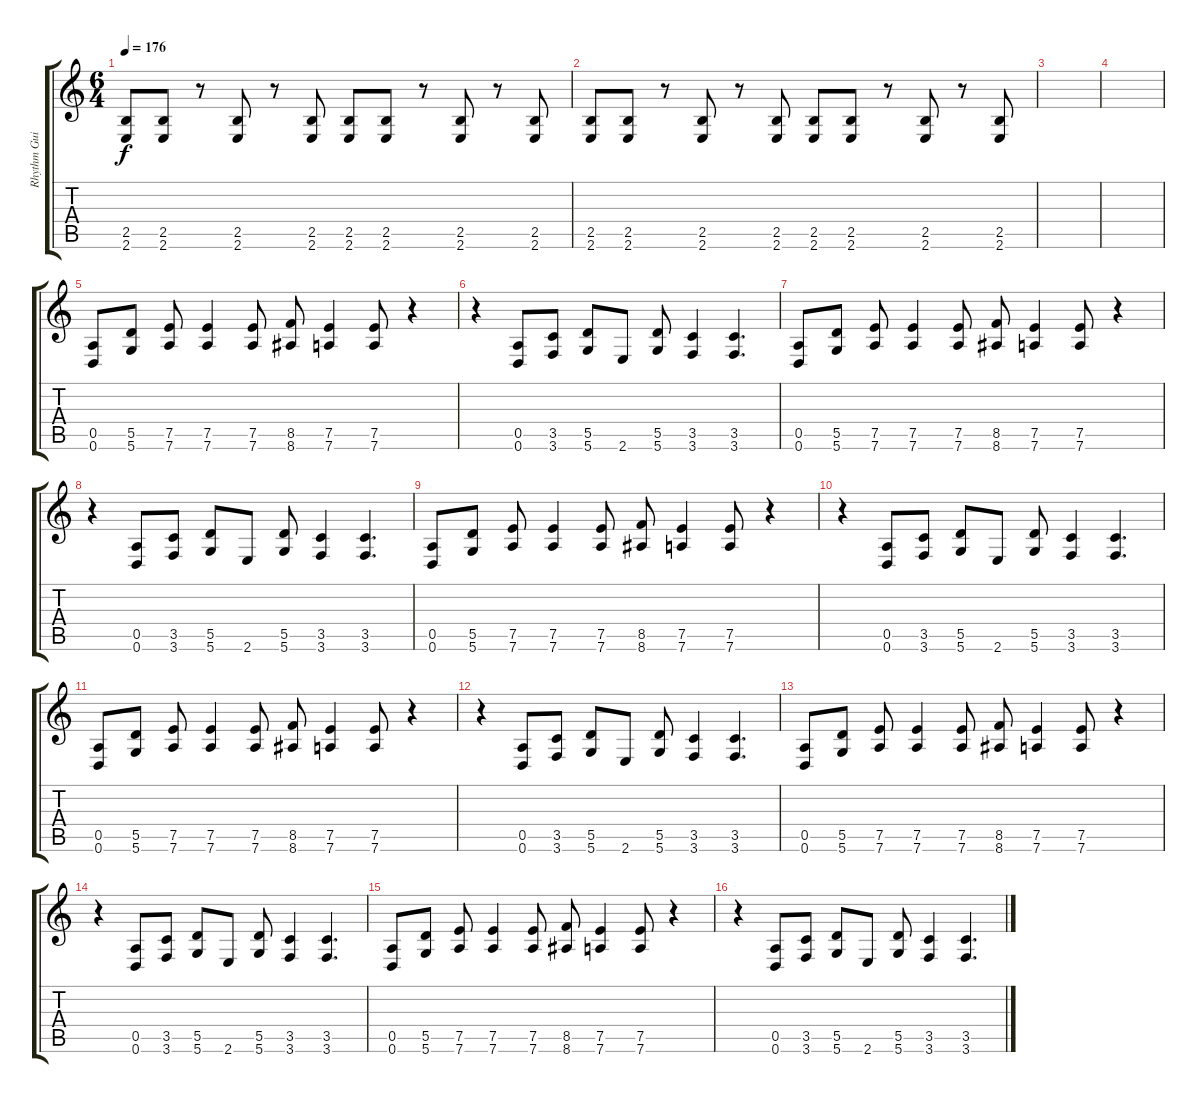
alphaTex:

\track ("Rhythm Guitar" "Rhythm Gui") {instrument distortionguitar}
\staff {score tabs}
\tuning (E4 B3 G3 D3 A2 D2) {hide}
\ts (6 4)
\tempo 176
\clef g2
\ks c
(2.5 2.6).8{dy f} (2.5 2.6).8 r.8 (2.5 2.6).8 r.8 (2.5 2.6).8 (2.5 2.6).8 (2.5 2.6).8 r.8 (2.5 2.6).8 r.8 (2.5 2.6).8 |
(2.5 2.6).8 (2.5 2.6).8 r.8 (2.5 2.6).8 r.8 (2.5 2.6).8 (2.5 2.6).8 (2.5 2.6).8 r.8 (2.5 2.6).8 r.8 (2.5 2.6).8 |
|
|
(0.5 0.6).8 (5.5 5.6).8 (7.5 7.6).8 (7.5 7.6).4 (7.5 7.6).8 (8.5 8.6).8 (7.5 7.6).4 (7.5 7.6).8 r.4 |
r.4 (0.5 0.6).8 (3.5 3.6).8 (5.5 5.6).8 2.6.8 (5.5 5.6).8 (3.5 3.6).4 (3.5 3.6).4{d} |
(0.5 0.6).8 (5.5 5.6).8 (7.5 7.6).8 (7.5 7.6).4 (7.5 7.6).8 (8.5 8.6).8 (7.5 7.6).4 (7.5 7.6).8 r.4 |
r.4 (0.5 0.6).8 (3.5 3.6).8 (5.5 5.6).8 2.6.8 (5.5 5.6).8 (3.5 3.6).4 (3.5 3.6).4{d} |
(0.5 0.6).8 (5.5 5.6).8 (7.5 7.6).8 (7.5 7.6).4 (7.5 7.6).8 (8.5 8.6).8 (7.5 7.6).4 (7.5 7.6).8 r.4 |
r.4 (0.5 0.6).8 (3.5 3.6).8 (5.5 5.6).8 2.6.8 (5.5 5.6).8 (3.5 3.6).4 (3.5 3.6).4{d} |
(0.5 0.6).8 (5.5 5.6).8 (7.5 7.6).8 (7.5 7.6).4 (7.5 7.6).8 (8.5 8.6).8 (7.5 7.6).4 (7.5 7.6).8 r.4 |
r.4 (0.5 0.6).8 (3.5 3.6).8 (5.5 5.6).8 2.6.8 (5.5 5.6).8 (3.5 3.6).4 (3.5 3.6).4{d} |
(0.5 0.6).8 (5.5 5.6).8 (7.5 7.6).8 (7.5 7.6).4 (7.5 7.6).8 (8.5 8.6).8 (7.5 7.6).4 (7.5 7.6).8 r.4 |
r.4 (0.5 0.6).8 (3.5 3.6).8 (5.5 5.6).8 2.6.8 (5.5 5.6).8 (3.5 3.6).4 (3.5 3.6).4{d} |
(0.5 0.6).8 (5.5 5.6).8 (7.5 7.6).8 (7.5 7.6).4 (7.5 7.6).8 (8.5 8.6).8 (7.5 7.6).4 (7.5 7.6).8 r.4 |
r.4 (0.5 0.6).8 (3.5 3.6).8 (5.5 5.6).8 2.6.8 (5.5 5.6).8 (3.5 3.6).4 (3.5 3.6).4{d}
